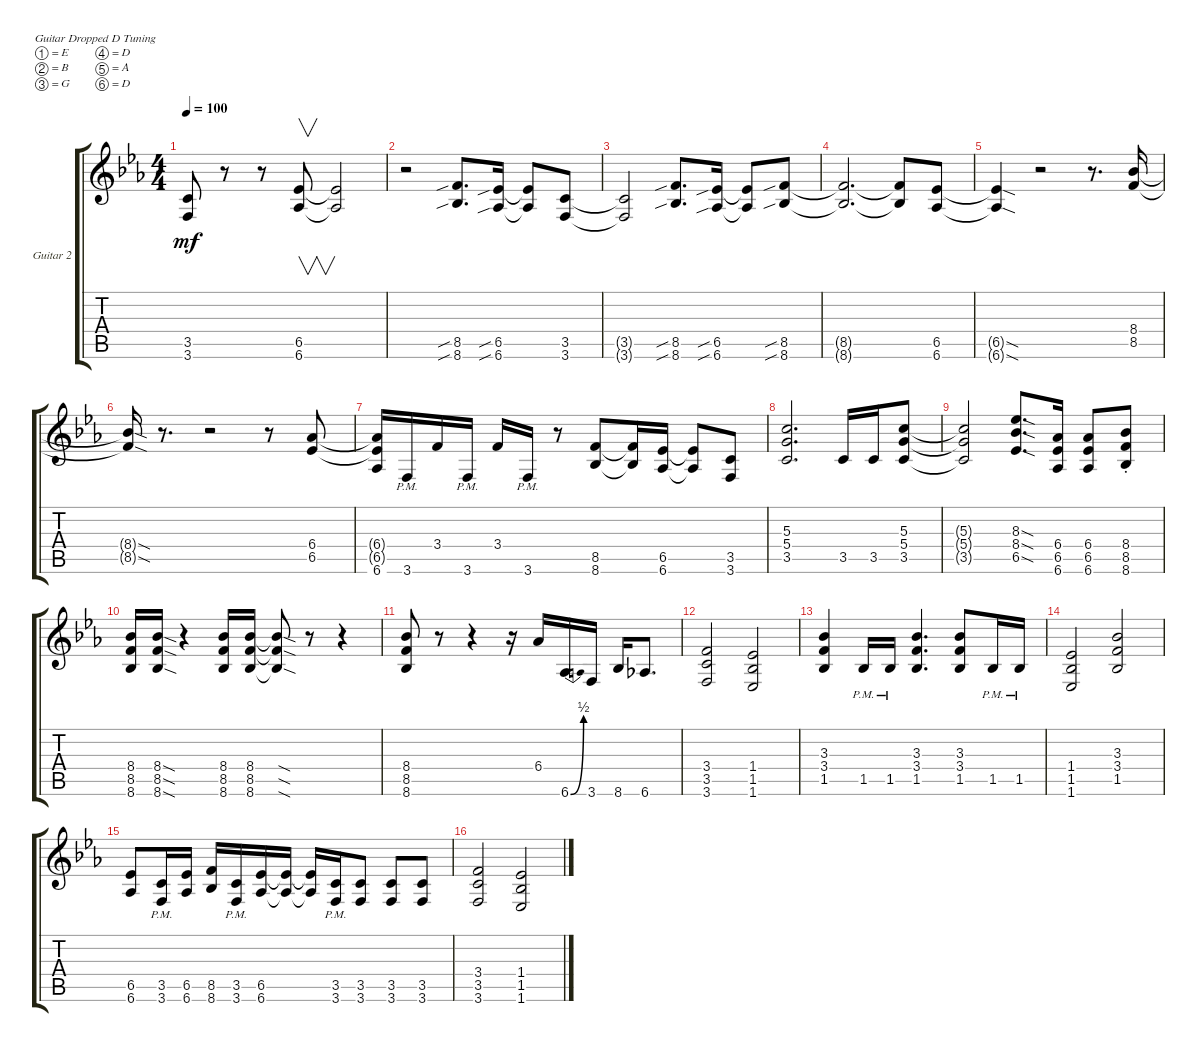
\bracketExtendMode groupsimilarinstruments
\firstSystemTrackNameOrientation horizontal
\otherSystemsTrackNameOrientation horizontal
\track ("Guitar 2" "Guitar 2") {instrument distortionguitar}
\staff {score tabs}
\tuning (E4 B3 G3 D3 A2 D2)
\ts (4 4)
\tempo 100
\clef g2
\ks eb
(3.5 3.6).8{dy mf} r.8 r.8 (6.5 6.6).8{v} (6.5{t} 6.6{t}).2 |
r.2 (8.5{sib} 8.6{sib}).8{d} (6.5{sib} 6.6{sib}).16 (6.5{t} 6.6{t}).8 (3.5 3.6).8 |
(3.5{t} 3.6{t}).2 (8.5{sib} 8.6{sib}).8{d} (6.5{sib} 6.6{sib}).16 (6.5{t} 6.6{t}).8 (8.5{sib} 8.6{sib}).8 |
(8.5{t} 8.6{t}).2{d} (8.5{t} 8.6{t}).8 (6.5 6.6).8 |
(6.5{sod t} 6.6{sod t}).4 r.2 r.8{d} (8.4 8.5).16 |
(8.4{sod t} 8.5{sod t}).16 r.8{d} r.2 r.8 (6.4 6.5).8 |
(6.4{t} 6.5{t} 6.6).16 3.6{pm}.16 3.4.16 3.6{pm}.16 3.4.16 3.6{pm}.16 r.8 (8.5 8.6).8 (8.5{t} 8.6{t}).16 (6.5 6.6).16 (6.5{t} 6.6{t}).8 (3.5 3.6).8 |
\section ("" "")
(5.3 5.4 3.5).2{d} 3.5.16 3.5.16 (5.3 5.4 3.5).8 |
(5.3{t} 5.4{t} 3.5{t}).2 (8.3{sod} 8.4{sod} 6.5{sod}).8{d} (6.4 6.5 6.6).16 (6.4 6.5 6.6).8 (8.4{st} 8.5{st} 8.6{st}).8 |
(8.4 8.5 8.6).16 (8.4{sod} 8.5{sod} 8.6{sod}).16 r.4 (8.4 8.5 8.6).16 (8.4 8.5 8.6).16 (8.4{sod t} 8.5{sod t} 8.6{sod t}).8 r.8 r.4 |
(8.4 8.5 8.6).8 r.8 r.4 r.16 6.4.16 6.6{be (bend 0 0 15 2)}.16 3.6.16 8.6.16 6.6.8{d} |
\section ("" "")
(3.4 3.5 3.6).2 (1.4 1.5 1.6).2 |
(3.3 3.4 1.5).4 1.5{pm}.16 1.5{pm}.16 (3.3 3.4 1.5).4{d} (3.3 3.4 1.5).8 1.5{pm}.16 1.5{pm}.16 |
(1.4 1.5 1.6).2 (3.3 3.4 1.5).2 |
(6.5 6.6).8 (3.5{pm} 3.6{pm}).16 (6.5 6.6).16 (8.5 8.6).16 (3.5{pm} 3.6{pm}).16 (6.5 6.6).16 (6.5{t} 6.6{t}).16 (6.5{t} 6.6{t}).16 (3.5{pm} 3.6{pm}).16 (3.5 3.6).8 (3.5 3.6).8 (3.5 3.6).8 |
(3.4 3.5 3.6).2 (1.4 1.5 1.6).2
